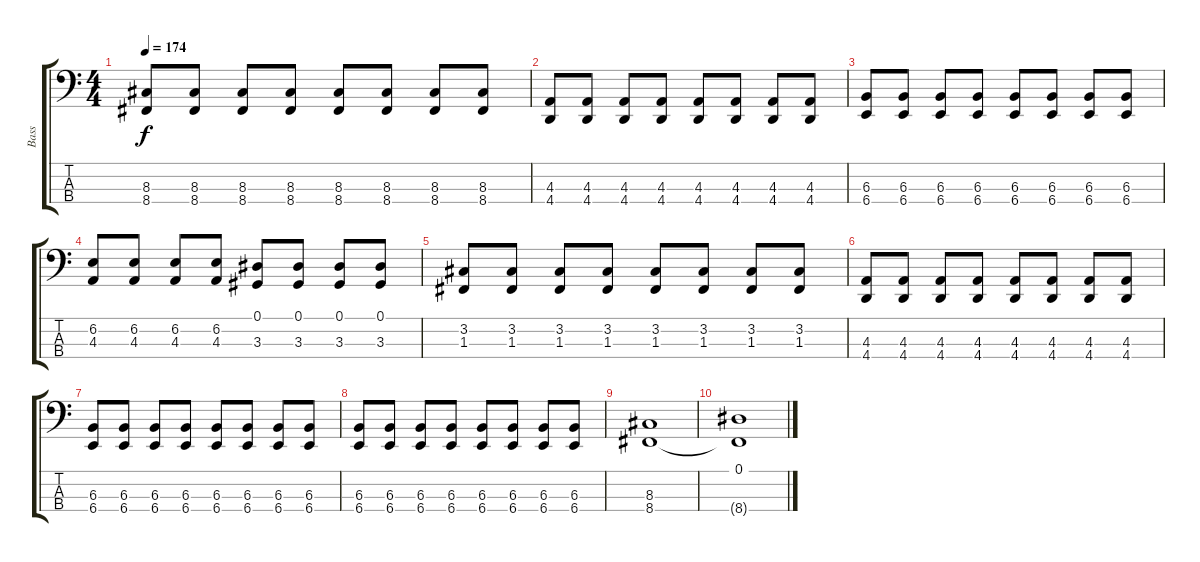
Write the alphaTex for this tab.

\track ("Bass" "Bass") {instrument electricbassfinger}
\staff {score tabs}
\tuning (Eb2 Bb1 F1 Bb0) {hide}
\ts (4 4)
\tempo 174
\clef f4
\ks c
(8.3 8.4).8{dy f} (8.3 8.4).8 (8.3 8.4).8 (8.3 8.4).8 (8.3 8.4).8 (8.3 8.4).8 (8.3 8.4).8 (8.3 8.4).8 |
(4.3 4.4).8 (4.3 4.4).8 (4.3 4.4).8 (4.3 4.4).8 (4.3 4.4).8 (4.3 4.4).8 (4.3 4.4).8 (4.3 4.4).8 |
(6.3 6.4).8 (6.3 6.4).8 (6.3 6.4).8 (6.3 6.4).8 (6.3 6.4).8 (6.3 6.4).8 (6.3 6.4).8 (6.3 6.4).8 |
(6.2 4.3).8 (6.2 4.3).8 (6.2 4.3).8 (6.2 4.3).8 (0.1 3.3).8 (0.1 3.3).8 (0.1 3.3).8 (0.1 3.3).8 |
(3.2 1.3).8 (3.2 1.3).8 (3.2 1.3).8 (3.2 1.3).8 (3.2 1.3).8 (3.2 1.3).8 (3.2 1.3).8 (3.2 1.3).8 |
(4.3 4.4).8 (4.3 4.4).8 (4.3 4.4).8 (4.3 4.4).8 (4.3 4.4).8 (4.3 4.4).8 (4.3 4.4).8 (4.3 4.4).8 |
(6.3 6.4).8 (6.3 6.4).8 (6.3 6.4).8 (6.3 6.4).8 (6.3 6.4).8 (6.3 6.4).8 (6.3 6.4).8 (6.3 6.4).8 |
(6.3 6.4).8 (6.3 6.4).8 (6.3 6.4).8 (6.3 6.4).8 (6.3 6.4).8 (6.3 6.4).8 (6.3 6.4).8 (6.3 6.4).8 |
(8.3 8.4).1 |
(0.1 8.4{t}).1
